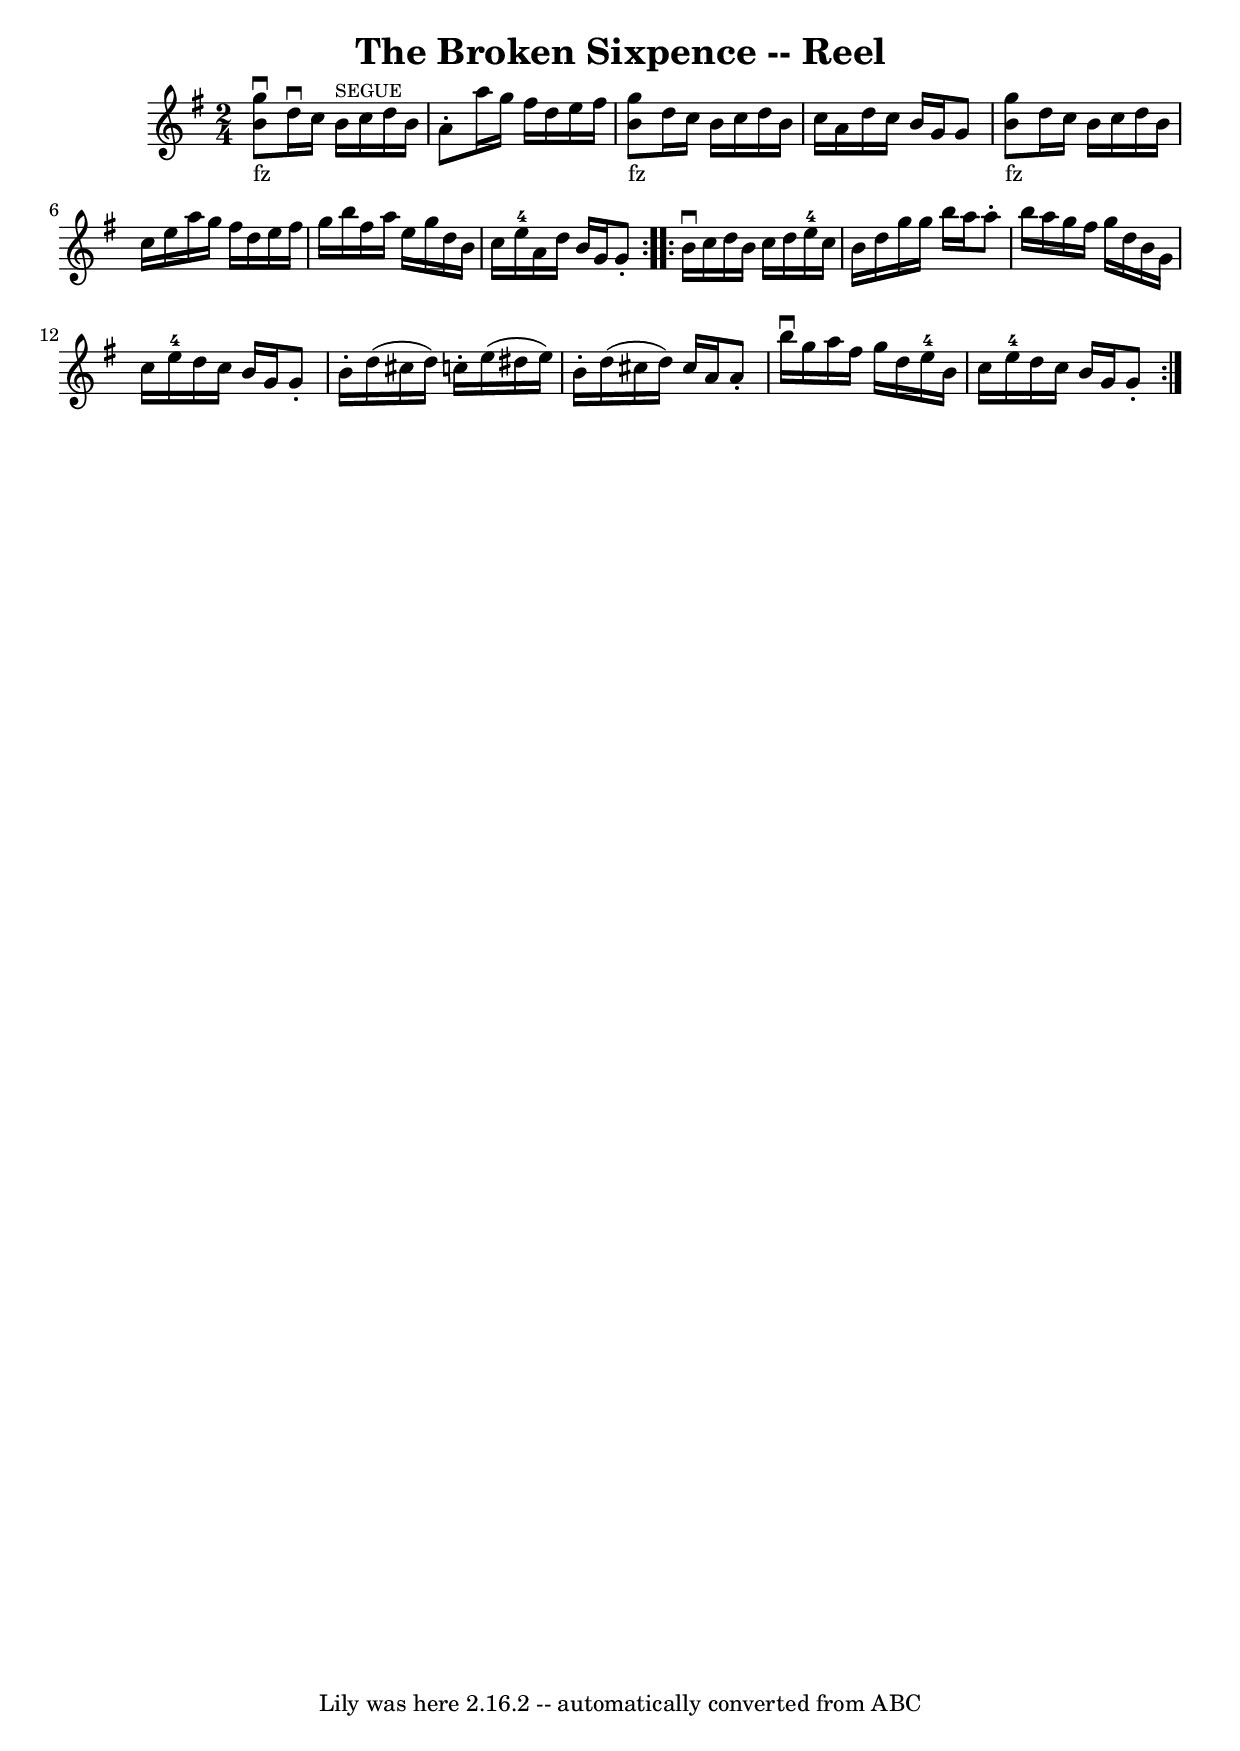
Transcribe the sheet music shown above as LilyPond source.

\version "2.7.40"
\include "Mammoth.ily"
\header {
	%% book = "Ryan's Mammoth Collection"
	crossRefNumber = "1"
	footnotes = "\\\\394"
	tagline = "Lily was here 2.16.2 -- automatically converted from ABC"
	title = "The Broken Sixpence -- Reel"
}
voicedefault =  {


\repeat volta 2 {
\time 2/4 
\key g \major     << b'8_"fz"^\downbow g''8   >> d''16^\downbow 
 c''16 b'16^\segue c''16 d''16 b'16    |
 a'8 -.   
a''16 g''16 fis''16 d''16 e''16 fis''16    |
       <<   
b'8_"fz" g''8   >> d''16 c''16 b'16 c''16 d''16 b'16    
|
 c''16 a'16 d''16 c''16 b'16 g'16 g'8    |
   
  << b'8_"fz" g''8   >> d''16 c''16 b'16 c''16 d''16 b'16   
 |
 c''16 e''16 a''16 g''16 fis''16 d''16 e''16    
fis''16    |
 g''16 b''16 fis''16 a''16 e''16 g''16    
d''16 b'16    |
 c''16 e''16-4 a'16 d''16 b'16 g'16 
 g'8 -.   }     \repeat volta 2 { b'16^\downbow c''16 d''16 b'16   
 c''16 d''16 e''16-4 c''16    |
 b'16 d''16 g''16    
g''16 b''16 a''16 a''8 -.   |
 b''16 a''16 g''16    
fis''16 g''16 d''16 b'16 g'16    |
 c''16 e''16-4   
d''16 c''16 b'16 g'16 g'8 -.   |
 b'16 -. d''16 (
cis''16 d''16) c''!16 -. e''16 (dis''16 e''16)   |
   
b'16 -. d''16 (cis''16 d''16) cis''16 a'16 a'8 -.   |
 
 b''16^\downbow g''16 a''16 fis''16 g''16 d''16 e''16-4   
b'16    |
 c''16 e''16-4 d''16 c''16 b'16 g'16    
g'8 -.   }   
}

\score{
    <<

	\context Staff="default"
	{
	    \voicedefault 
	}

    >>
	\layout {
	}
	\midi {}
}
